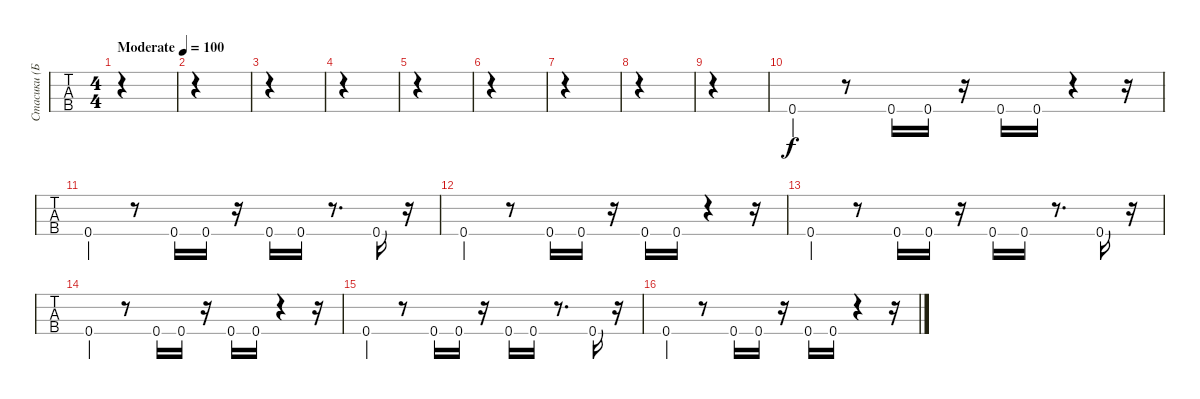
\track ("Стасики (Бас)" "Стасики (Б") {instrument electricbassfinger}
\staff {tabs}
\tuning (G2 D2 A1 E1) {hide}
\ts (4 4)
\tempo (100 "Moderate")
\clef f4
\ks c
|
|
|
|
|
|
|
|
|
0.4.4 r.8 0.4.16 0.4.16 r.16 0.4.16 0.4.16 r.4 r.16 |
0.4.4 r.8 0.4.16 0.4.16 r.16 0.4.16 0.4.16 r.8{d} 0.4.16 r.16 |
0.4.4 r.8 0.4.16 0.4.16 r.16 0.4.16 0.4.16 r.4 r.16 |
0.4.4 r.8 0.4.16 0.4.16 r.16 0.4.16 0.4.16 r.8{d} 0.4.16 r.16 |
0.4.4 r.8 0.4.16 0.4.16 r.16 0.4.16 0.4.16 r.4 r.16 |
0.4.4 r.8 0.4.16 0.4.16 r.16 0.4.16 0.4.16 r.8{d} 0.4.16 r.16 |
0.4.4 r.8 0.4.16 0.4.16 r.16 0.4.16 0.4.16 r.4 r.16
